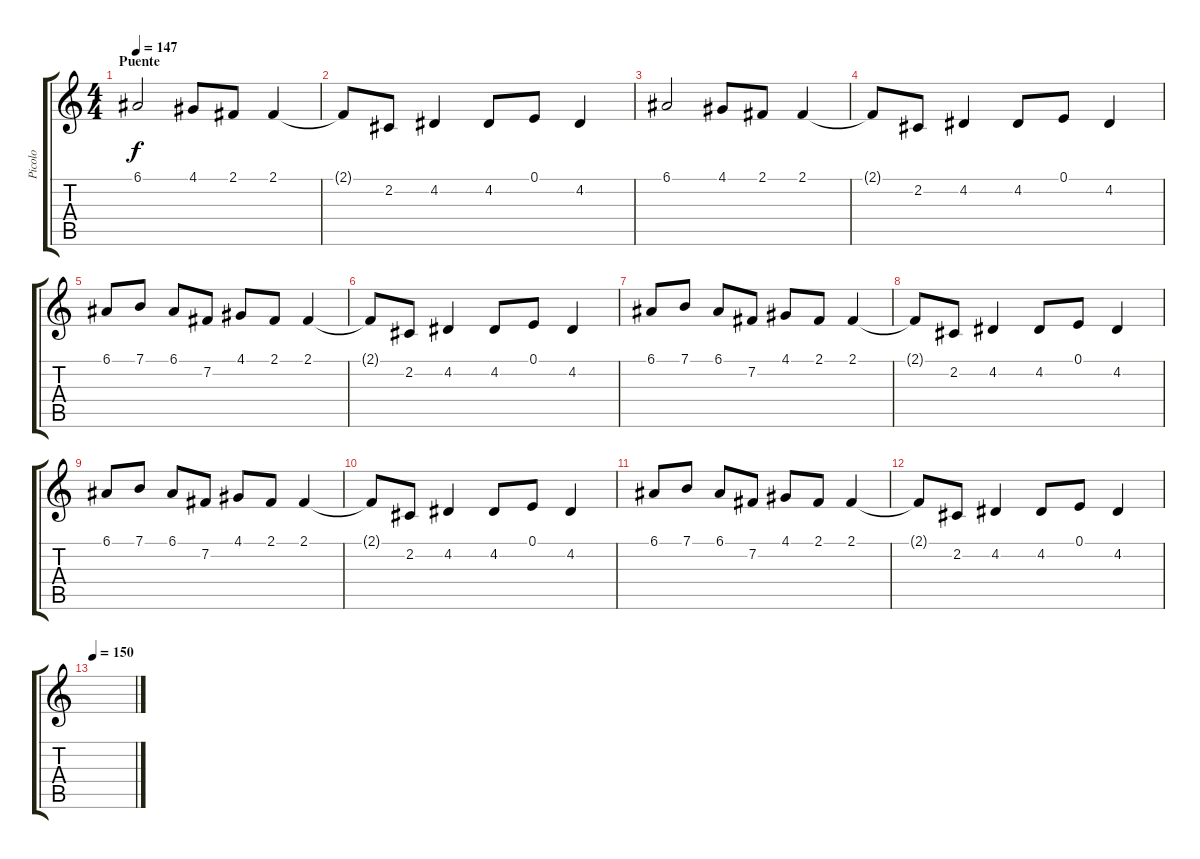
\track ("Picolo" "Picolo") {instrument piccolo}
\staff {score tabs}
\tuning (E4 B3 G3 D3 A2 E2) {hide}
\ts (4 4)
\section ("" "Puente")
\tempo 147
\clef g2
\ks c
6.1.2{dy f} 4.1.8 2.1.8 2.1.4 |
2.1{t}.8 2.2.8 4.2.4 4.2.8 0.1.8 4.2.4 |
6.1.2 4.1.8 2.1.8 2.1.4 |
2.1{t}.8 2.2.8 4.2.4 4.2.8 0.1.8 4.2.4 |
6.1.8 7.1.8 6.1.8 7.2.8 4.1.8 2.1.8 2.1.4 |
2.1{t}.8 2.2.8 4.2.4 4.2.8 0.1.8 4.2.4 |
6.1.8 7.1.8 6.1.8 7.2.8 4.1.8 2.1.8 2.1.4 |
2.1{t}.8 2.2.8 4.2.4 4.2.8 0.1.8 4.2.4 |
6.1.8 7.1.8 6.1.8 7.2.8 4.1.8 2.1.8 2.1.4 |
2.1{t}.8 2.2.8 4.2.4 4.2.8 0.1.8 4.2.4 |
6.1.8 7.1.8 6.1.8 7.2.8 4.1.8 2.1.8 2.1.4 |
2.1{t}.8 2.2.8 4.2.4 4.2.8 0.1.8 4.2.4 |
\tempo 150
